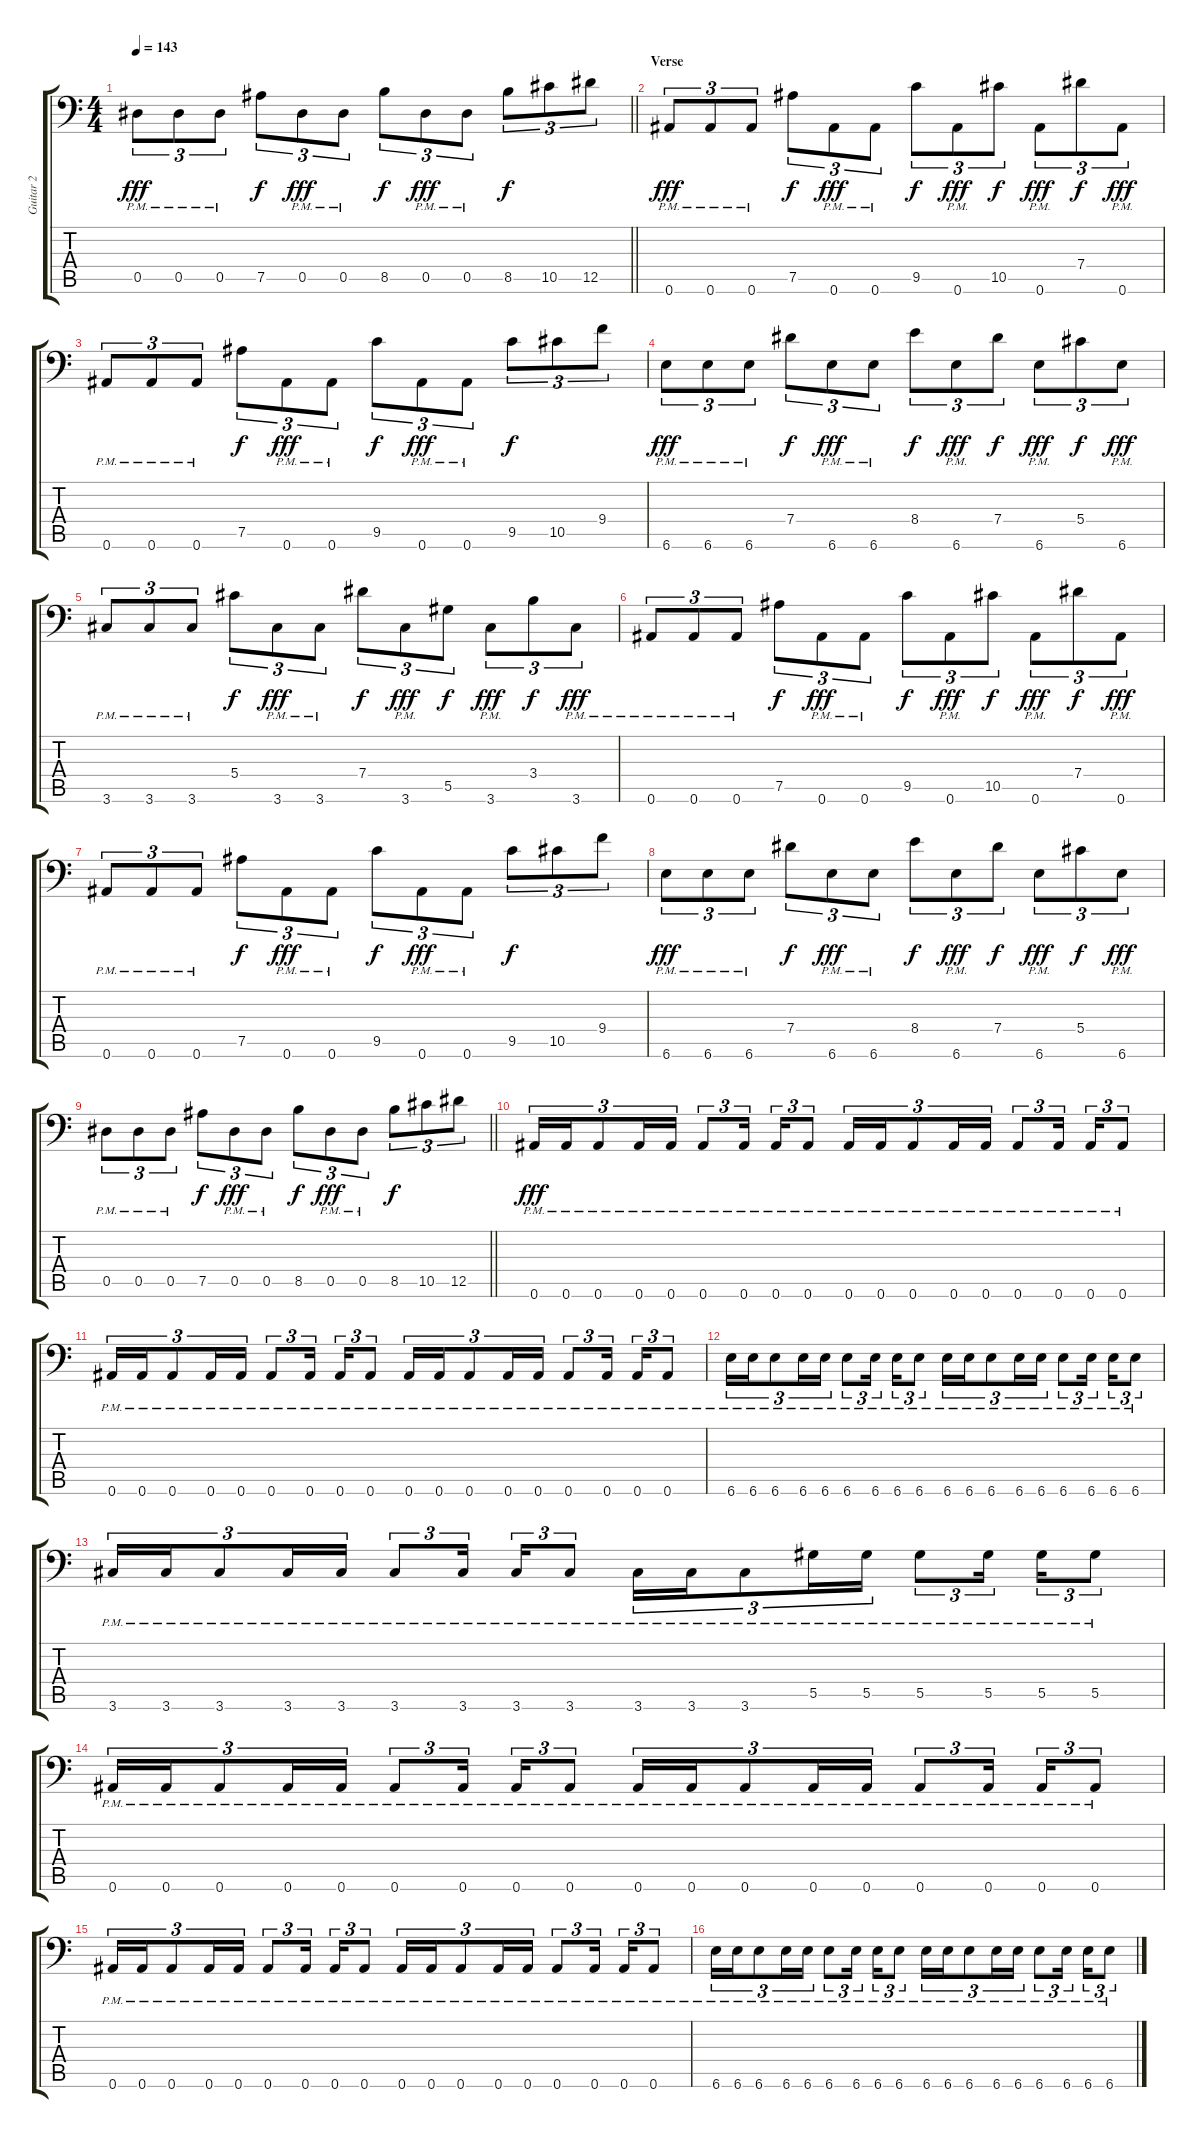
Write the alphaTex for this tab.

\track ("Guitar 2" "Guitar 2") {instrument distortionguitar}
\staff {score tabs}
\tuning (Bb3 F3 Db3 Ab2 Eb2 Bb1) {hide}
\ts (4 4)
\tempo 143
\clef f4
\barLineRight lightlight
\ks c
0.5{pm}.8{tu (3 2) dy fff} 0.5{pm}.8{tu (3 2)} 0.5{pm}.8{tu (3 2)} 7.5.8{tu (3 2) dy f} 0.5{pm}.8{tu (3 2) dy fff} 0.5{pm}.8{tu (3 2)} 8.5.8{tu (3 2) dy f} 0.5{pm}.8{tu (3 2) dy fff} 0.5{pm}.8{tu (3 2)} 8.5.8{tu (3 2) dy f} 10.5.8{tu (3 2)} 12.5.8{tu (3 2)} |
\section ("" "Verse")
0.6{pm}.8{tu (3 2) dy fff} 0.6{pm}.8{tu (3 2)} 0.6{pm}.8{tu (3 2)} 7.5.8{tu (3 2) dy f} 0.6{pm}.8{tu (3 2) dy fff} 0.6{pm}.8{tu (3 2)} 9.5.8{tu (3 2) dy f} 0.6{pm}.8{tu (3 2) dy fff} 10.5.8{tu (3 2) dy f} 0.6{pm}.8{tu (3 2) dy fff} 7.4.8{tu (3 2) dy f} 0.6{pm}.8{tu (3 2) dy fff} |
0.6{pm}.8{tu (3 2)} 0.6{pm}.8{tu (3 2)} 0.6{pm}.8{tu (3 2)} 7.5.8{tu (3 2) dy f} 0.6{pm}.8{tu (3 2) dy fff} 0.6{pm}.8{tu (3 2)} 9.5.8{tu (3 2) dy f} 0.6{pm}.8{tu (3 2) dy fff} 0.6{pm}.8{tu (3 2)} 9.5.8{tu (3 2) dy f} 10.5.8{tu (3 2)} 9.4.8{tu (3 2)} |
6.6{pm}.8{tu (3 2) dy fff} 6.6{pm}.8{tu (3 2)} 6.6{pm}.8{tu (3 2)} 7.4.8{tu (3 2) dy f} 6.6{pm}.8{tu (3 2) dy fff} 6.6{pm}.8{tu (3 2)} 8.4.8{tu (3 2) dy f} 6.6{pm}.8{tu (3 2) dy fff} 7.4.8{tu (3 2) dy f} 6.6{pm}.8{tu (3 2) dy fff} 5.4.8{tu (3 2) dy f} 6.6{pm}.8{tu (3 2) dy fff} |
3.6{pm}.8{tu (3 2)} 3.6{pm}.8{tu (3 2)} 3.6{pm}.8{tu (3 2)} 5.4.8{tu (3 2) dy f} 3.6{pm}.8{tu (3 2) dy fff} 3.6{pm}.8{tu (3 2)} 7.4.8{tu (3 2) dy f} 3.6{pm}.8{tu (3 2) dy fff} 5.5.8{tu (3 2) dy f} 3.6{pm}.8{tu (3 2) dy fff} 3.4.8{tu (3 2) dy f} 3.6{pm}.8{tu (3 2) dy fff} |
0.6{pm}.8{tu (3 2)} 0.6{pm}.8{tu (3 2)} 0.6{pm}.8{tu (3 2)} 7.5.8{tu (3 2) dy f} 0.6{pm}.8{tu (3 2) dy fff} 0.6{pm}.8{tu (3 2)} 9.5.8{tu (3 2) dy f} 0.6{pm}.8{tu (3 2) dy fff} 10.5.8{tu (3 2) dy f} 0.6{pm}.8{tu (3 2) dy fff} 7.4.8{tu (3 2) dy f} 0.6{pm}.8{tu (3 2) dy fff} |
0.6{pm}.8{tu (3 2)} 0.6{pm}.8{tu (3 2)} 0.6{pm}.8{tu (3 2)} 7.5.8{tu (3 2) dy f} 0.6{pm}.8{tu (3 2) dy fff} 0.6{pm}.8{tu (3 2)} 9.5.8{tu (3 2) dy f} 0.6{pm}.8{tu (3 2) dy fff} 0.6{pm}.8{tu (3 2)} 9.5.8{tu (3 2) dy f} 10.5.8{tu (3 2)} 9.4.8{tu (3 2)} |
6.6{pm}.8{tu (3 2) dy fff} 6.6{pm}.8{tu (3 2)} 6.6{pm}.8{tu (3 2)} 7.4.8{tu (3 2) dy f} 6.6{pm}.8{tu (3 2) dy fff} 6.6{pm}.8{tu (3 2)} 8.4.8{tu (3 2) dy f} 6.6{pm}.8{tu (3 2) dy fff} 7.4.8{tu (3 2) dy f} 6.6{pm}.8{tu (3 2) dy fff} 5.4.8{tu (3 2) dy f} 6.6{pm}.8{tu (3 2) dy fff} |
\barLineRight lightlight
0.5{pm}.8{tu (3 2)} 0.5{pm}.8{tu (3 2)} 0.5{pm}.8{tu (3 2)} 7.5.8{tu (3 2) dy f} 0.5{pm}.8{tu (3 2) dy fff} 0.5{pm}.8{tu (3 2)} 8.5.8{tu (3 2) dy f} 0.5{pm}.8{tu (3 2) dy fff} 0.5{pm}.8{tu (3 2)} 8.5.8{tu (3 2) dy f} 10.5.8{tu (3 2)} 12.5.8{tu (3 2)} |
0.6{pm}.16{tu (3 2) dy fff} 0.6{pm}.16{tu (3 2)} 0.6{pm}.8{tu (3 2)} 0.6{pm}.16{tu (3 2)} 0.6{pm}.16{tu (3 2)} 0.6{pm}.8{tu (3 2)} 0.6{pm}.16{tu (3 2) beam splitsecondary} 0.6{pm}.16{tu (3 2)} 0.6{pm}.8{tu (3 2)} 0.6{pm}.16{tu (3 2)} 0.6{pm}.16{tu (3 2)} 0.6{pm}.8{tu (3 2)} 0.6{pm}.16{tu (3 2)} 0.6{pm}.16{tu (3 2)} 0.6{pm}.8{tu (3 2)} 0.6{pm}.16{tu (3 2) beam splitsecondary} 0.6{pm}.16{tu (3 2)} 0.6{pm}.8{tu (3 2)} |
0.6{pm}.16{tu (3 2)} 0.6{pm}.16{tu (3 2)} 0.6{pm}.8{tu (3 2)} 0.6{pm}.16{tu (3 2)} 0.6{pm}.16{tu (3 2)} 0.6{pm}.8{tu (3 2)} 0.6{pm}.16{tu (3 2) beam splitsecondary} 0.6{pm}.16{tu (3 2)} 0.6{pm}.8{tu (3 2)} 0.6{pm}.16{tu (3 2)} 0.6{pm}.16{tu (3 2)} 0.6{pm}.8{tu (3 2)} 0.6{pm}.16{tu (3 2)} 0.6{pm}.16{tu (3 2)} 0.6{pm}.8{tu (3 2)} 0.6{pm}.16{tu (3 2) beam splitsecondary} 0.6{pm}.16{tu (3 2)} 0.6{pm}.8{tu (3 2)} |
6.6{pm}.16{tu (3 2)} 6.6{pm}.16{tu (3 2)} 6.6{pm}.8{tu (3 2)} 6.6{pm}.16{tu (3 2)} 6.6{pm}.16{tu (3 2)} 6.6{pm}.8{tu (3 2)} 6.6{pm}.16{tu (3 2) beam splitsecondary} 6.6{pm}.16{tu (3 2)} 6.6{pm}.8{tu (3 2)} 6.6{pm}.16{tu (3 2)} 6.6{pm}.16{tu (3 2)} 6.6{pm}.8{tu (3 2)} 6.6{pm}.16{tu (3 2)} 6.6{pm}.16{tu (3 2)} 6.6{pm}.8{tu (3 2)} 6.6{pm}.16{tu (3 2) beam splitsecondary} 6.6{pm}.16{tu (3 2)} 6.6{pm}.8{tu (3 2)} |
3.6{pm}.16{tu (3 2)} 3.6{pm}.16{tu (3 2)} 3.6{pm}.8{tu (3 2)} 3.6{pm}.16{tu (3 2)} 3.6{pm}.16{tu (3 2)} 3.6{pm}.8{tu (3 2)} 3.6{pm}.16{tu (3 2) beam splitsecondary} 3.6{pm}.16{tu (3 2)} 3.6{pm}.8{tu (3 2)} 3.6{pm}.16{tu (3 2)} 3.6{pm}.16{tu (3 2)} 3.6{pm}.8{tu (3 2)} 5.5{pm}.16{tu (3 2)} 5.5{pm}.16{tu (3 2)} 5.5{pm}.8{tu (3 2)} 5.5{pm}.16{tu (3 2) beam splitsecondary} 5.5{pm}.16{tu (3 2)} 5.5{pm}.8{tu (3 2)} |
0.6{pm}.16{tu (3 2)} 0.6{pm}.16{tu (3 2)} 0.6{pm}.8{tu (3 2)} 0.6{pm}.16{tu (3 2)} 0.6{pm}.16{tu (3 2)} 0.6{pm}.8{tu (3 2)} 0.6{pm}.16{tu (3 2) beam splitsecondary} 0.6{pm}.16{tu (3 2)} 0.6{pm}.8{tu (3 2)} 0.6{pm}.16{tu (3 2)} 0.6{pm}.16{tu (3 2)} 0.6{pm}.8{tu (3 2)} 0.6{pm}.16{tu (3 2)} 0.6{pm}.16{tu (3 2)} 0.6{pm}.8{tu (3 2)} 0.6{pm}.16{tu (3 2) beam splitsecondary} 0.6{pm}.16{tu (3 2)} 0.6{pm}.8{tu (3 2)} |
0.6{pm}.16{tu (3 2)} 0.6{pm}.16{tu (3 2)} 0.6{pm}.8{tu (3 2)} 0.6{pm}.16{tu (3 2)} 0.6{pm}.16{tu (3 2)} 0.6{pm}.8{tu (3 2)} 0.6{pm}.16{tu (3 2) beam splitsecondary} 0.6{pm}.16{tu (3 2)} 0.6{pm}.8{tu (3 2)} 0.6{pm}.16{tu (3 2)} 0.6{pm}.16{tu (3 2)} 0.6{pm}.8{tu (3 2)} 0.6{pm}.16{tu (3 2)} 0.6{pm}.16{tu (3 2)} 0.6{pm}.8{tu (3 2)} 0.6{pm}.16{tu (3 2) beam splitsecondary} 0.6{pm}.16{tu (3 2)} 0.6{pm}.8{tu (3 2)} |
6.6{pm}.16{tu (3 2)} 6.6{pm}.16{tu (3 2)} 6.6{pm}.8{tu (3 2)} 6.6{pm}.16{tu (3 2)} 6.6{pm}.16{tu (3 2)} 6.6{pm}.8{tu (3 2)} 6.6{pm}.16{tu (3 2) beam splitsecondary} 6.6{pm}.16{tu (3 2)} 6.6{pm}.8{tu (3 2)} 6.6{pm}.16{tu (3 2)} 6.6{pm}.16{tu (3 2)} 6.6{pm}.8{tu (3 2)} 6.6{pm}.16{tu (3 2)} 6.6{pm}.16{tu (3 2)} 6.6{pm}.8{tu (3 2)} 6.6{pm}.16{tu (3 2) beam splitsecondary} 6.6{pm}.16{tu (3 2)} 6.6{pm}.8{tu (3 2)}
